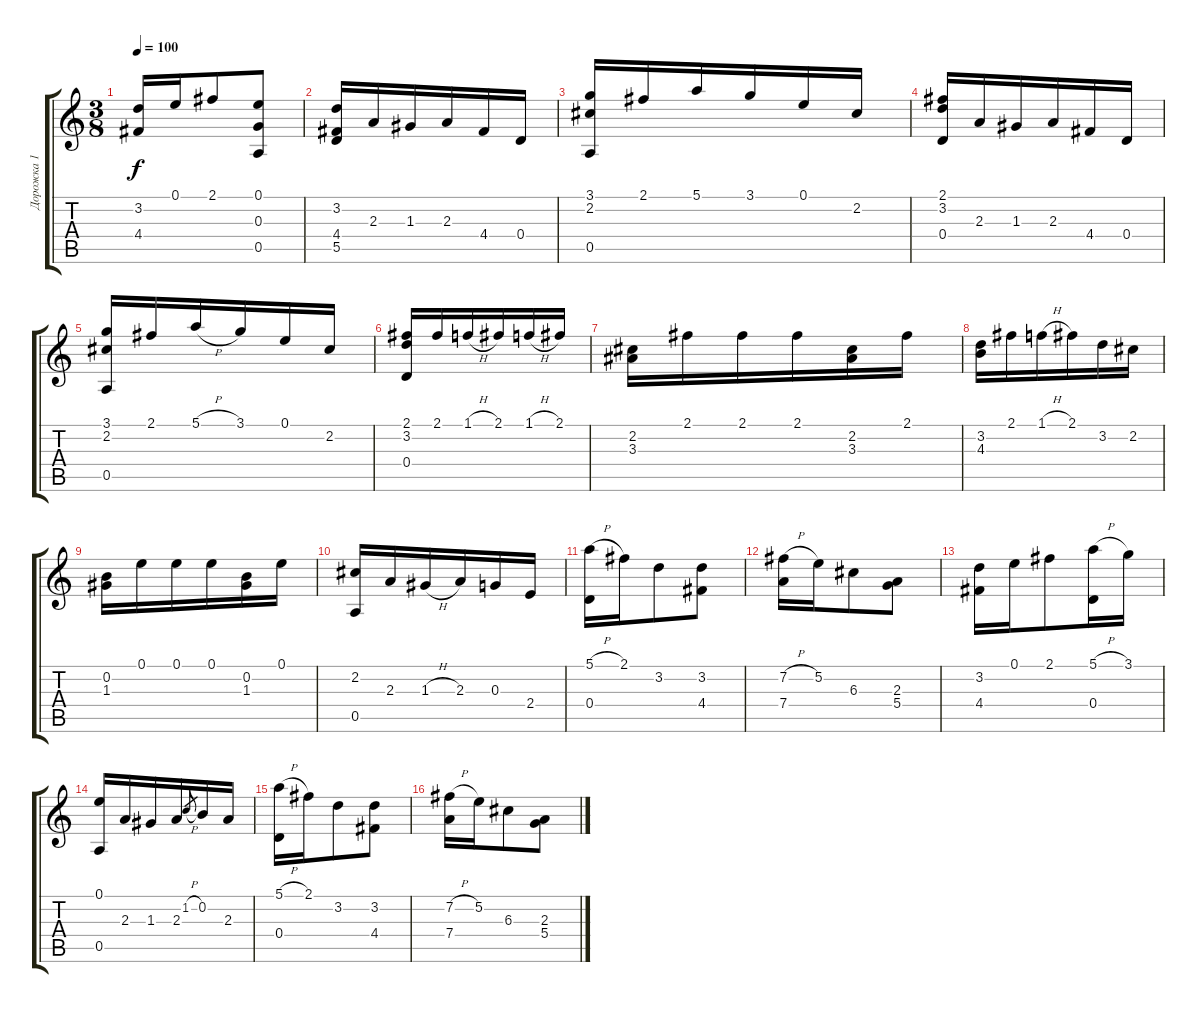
\track ("Дорожка 1" "Дорожка 1") {instrument acousticguitarnylon}
\staff {score tabs}
\tuning (E4 B3 G3 D3 A2 E2) {hide}
\ts (3 8)
\tempo 100
\clef g2
\ks c
(3.2 4.4).16{dy f} 0.1.16 2.1.8 (0.1 0.3 0.5).8 |
(3.2 4.4 5.5).16 2.3.16 1.3.16 2.3.16 4.4.16 0.4.16 |
(3.1 2.2 0.5).16 2.1.16 5.1.16 3.1.16 0.1.16 2.2.16 |
(2.1 3.2 0.4).16 2.3.16 1.3.16 2.3.16 4.4.16 0.4.16 |
(3.1 2.2 0.5).16 2.1.16 5.1{h}.16 3.1.16 0.1.16 2.2.16 |
(2.1 3.2 0.4).16 2.1.16 1.1{h}.16 2.1.16 1.1{h}.16 2.1.16 |
(2.2 3.3).16 2.1.16 2.1.16 2.1.16 (2.2 3.3).16 2.1.16 |
(3.2 4.3).16 2.1.16 1.1{h}.16 2.1.16 3.2.16 2.2.16 |
(0.2 1.3).16 0.1.16 0.1.16 0.1.16 (0.2 1.3).16 0.1.16 |
(2.2 0.5).16 2.3.16 1.3{h}.16 2.3.16 0.3.16 2.4.16 |
(5.1{h} 0.4).16 2.1.16 3.2.8 (3.2 4.4).8 |
(7.2{h} 7.4).16 5.2.16 6.3.8 (2.3 5.4).8 |
(3.2 4.4).16 0.1.16 2.1.8 (5.1{h} 0.4).16 3.1.16 |
(0.1 0.5).16 2.3.16 1.3.16 2.3.16 1.2{h}.8{gr} 0.2.16 2.3.16 |
(5.1{h} 0.4).16 2.1.16 3.2.8 (3.2 4.4).8 |
(7.2{h} 7.4).16 5.2.16 6.3.8 (2.3 5.4).8
